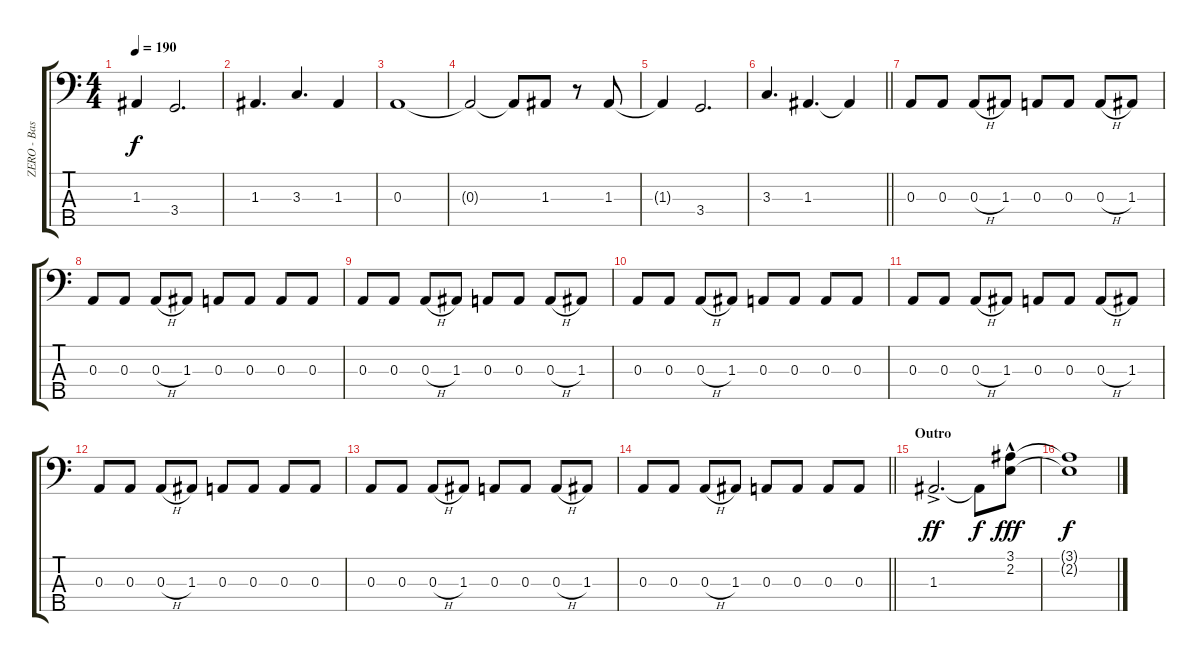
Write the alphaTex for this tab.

\track ("ZERO - Bass" "ZERO - Bas") {instrument electricbasspick}
\staff {score tabs}
\tuning (G2 D2 A1 E1 B0) {hide}
\ts (4 4)
\tempo 190
\clef f4
\ks c
1.3{t}.4{dy f} 3.4.2{d} |
1.3.4{d} 3.3.4{d} 1.3.4 |
0.3.1 |
0.3{t}.2 0.3{t}.8 1.3.8 r.8 1.3.8 |
1.3{t}.4 3.4.2{d} |
\barLineRight lightlight
3.3.4{d} 1.3.4{d} 1.3{t}.4 |
\section ("" "")
0.3.8 0.3.8 0.3{h}.8 1.3.8 0.3.8 0.3.8 0.3{h}.8 1.3.8 |
0.3.8 0.3.8 0.3{h}.8 1.3.8 0.3.8 0.3.8 0.3.8 0.3.8 |
0.3.8 0.3.8 0.3{h}.8 1.3.8 0.3.8 0.3.8 0.3{h}.8 1.3.8 |
0.3.8 0.3.8 0.3{h}.8 1.3.8 0.3.8 0.3.8 0.3.8 0.3.8 |
0.3.8 0.3.8 0.3{h}.8 1.3.8 0.3.8 0.3.8 0.3{h}.8 1.3.8 |
0.3.8 0.3.8 0.3{h}.8 1.3.8 0.3.8 0.3.8 0.3.8 0.3.8 |
0.3.8 0.3.8 0.3{h}.8 1.3.8 0.3.8 0.3.8 0.3{h}.8 1.3.8 |
\barLineRight lightlight
0.3.8 0.3.8 0.3{h}.8 1.3.8 0.3.8 0.3.8 0.3.8 0.3.8 |
\section ("" "Outro")
1.3{ac}.2{d dy ff} 1.3{t}.8{dy f} (3.1{hac} 2.2{hac}).8{dy fff} |
(3.1{t} 2.2{t}).1{dy f}
